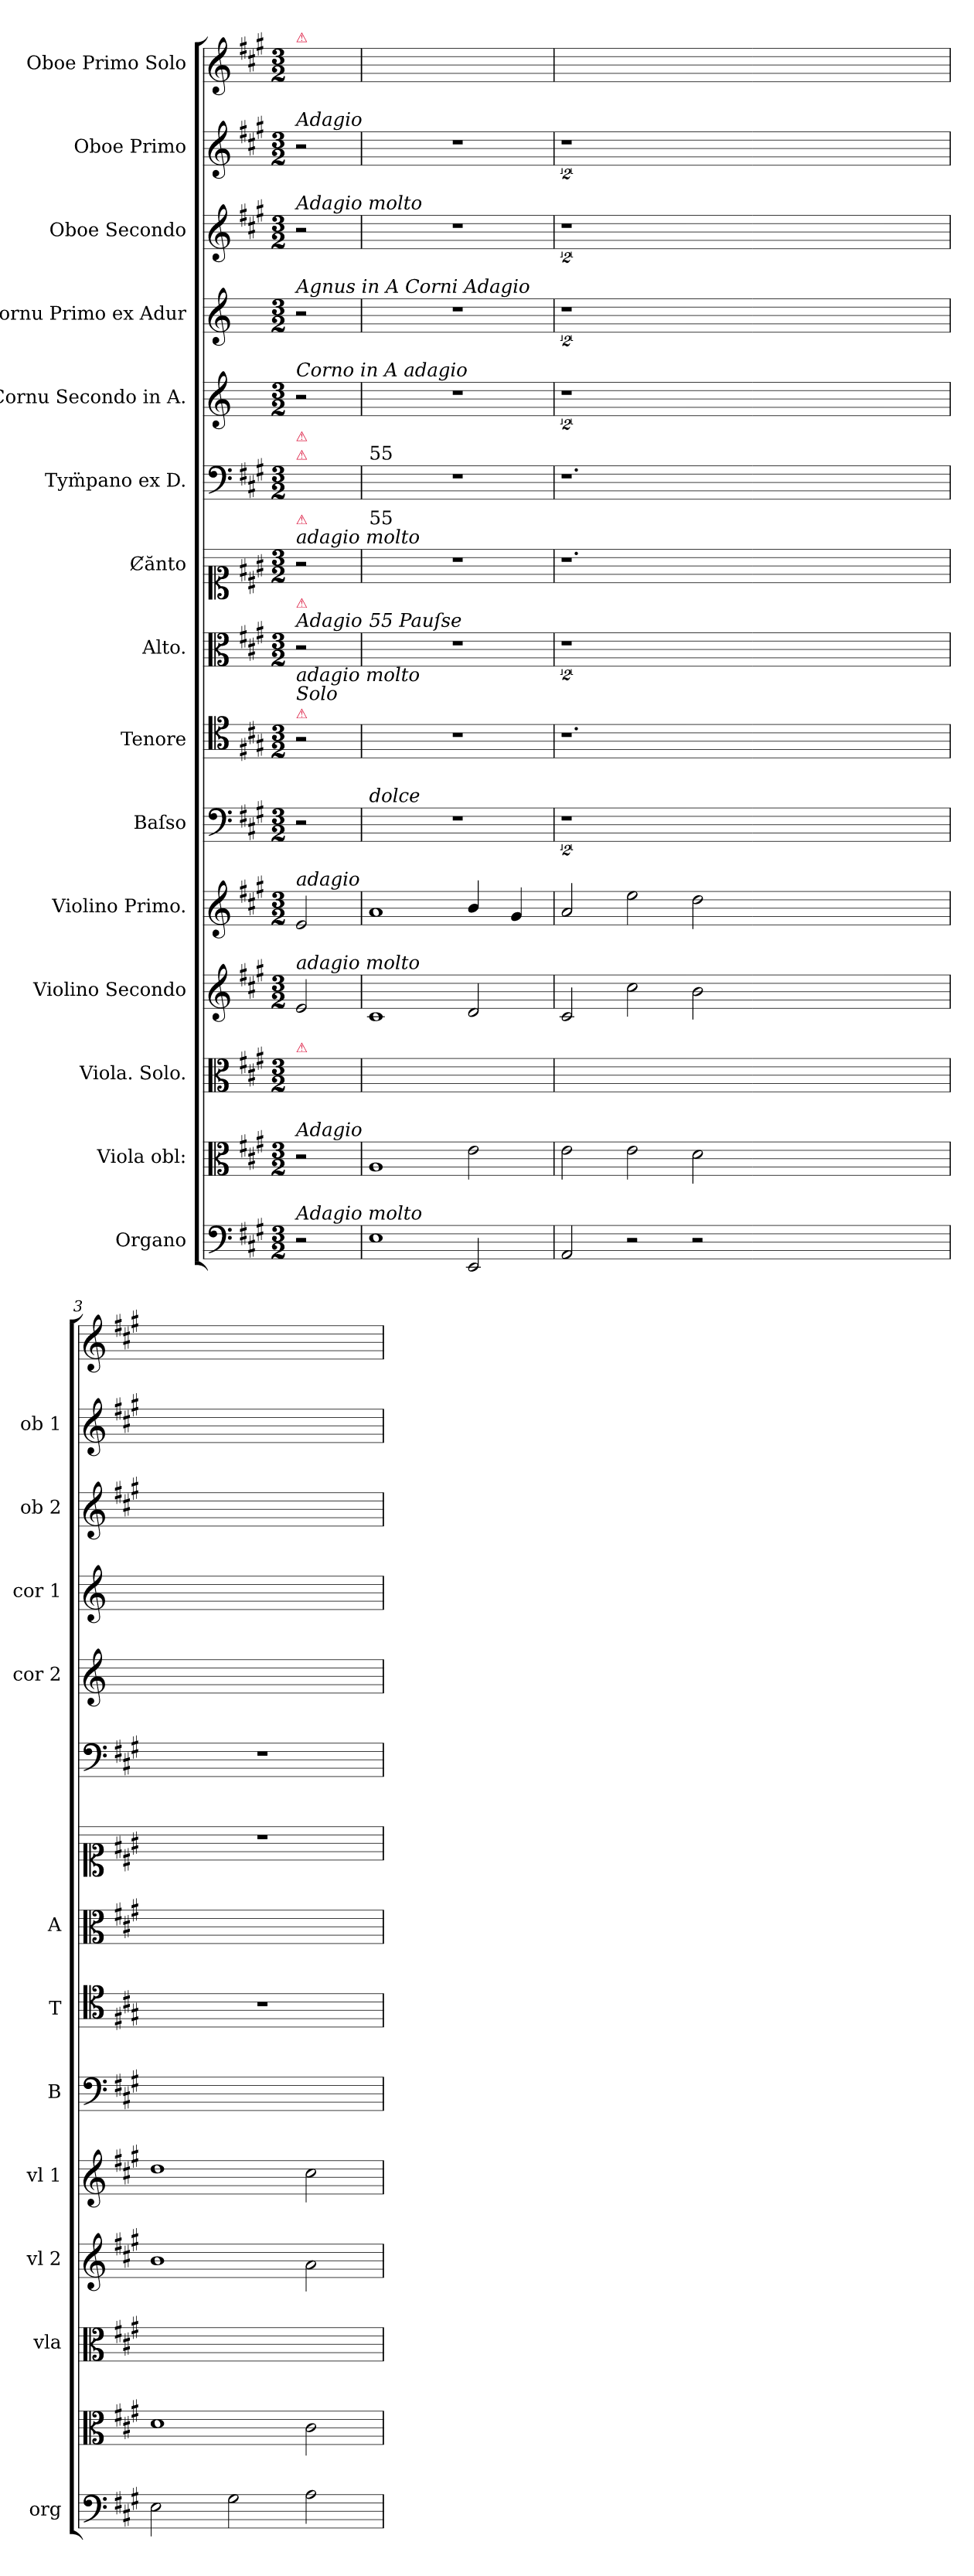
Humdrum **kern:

**kern	**kern	**kern	**kern	**kern	**kern	**kern	**kern	**kern	**kern	**kern	**kern	**kern	**kern	**kern
*part15	*part14	*part13	*part12	*part11	*part10	*part9	*part8	*part7	*part6	*part5	*part4	*part3	*part2	*part1
*staff15	*staff14	*staff13	*staff12	*staff11	*staff10	*staff9	*staff8	*staff7	*staff6	*staff5	*staff4	*staff3	*staff2	*staff1
*I"Organo	*I"Viola obl:	*I"Viola. Solo.	*I"Violino Secondo	*I"Violino Primo.	*I"Baſso	*I"Tenore	*I"Alto.	*I"Ȼănto	*I"Tym̈pano ex D.	*I"Cornu Secondo in A.	*I"Cornu Primo ex Adur	*I"Oboe Secondo	*I"Oboe Primo	*I"Oboe Primo Solo
*I'org	*	*I'vla	*I'vl 2	*I'vl 1	*I'B	*I'T	*I'A	*	*	*I'cor 2	*I'cor 1	*I'ob 2	*I'ob 1	*
*clefF4	*clefC3	*clefC3	*clefG2	*clefG2	*clefF4	*clefC4	*clefC3	*clefC1	*clefF4	*clefG2	*clefG2	*clefG2	*clefG2	*clefG2
*	*	*	*	*	*	*	*	*	*	*ITrd2c3	*ITrd2c3	*	*	*
*k[f#c#g#]	*k[f#c#g#]	*k[f#c#g#]	*k[f#c#g#]	*k[f#c#g#]	*k[f#c#g#]	*k[f#c#g#]	*k[f#c#g#]	*k[f#c#g#]	*k[f#c#g#]	*k[f#c#g#]	*k[f#c#g#]	*k[f#c#g#]	*k[f#c#g#]	*k[f#c#g#]
*A:	*A:	*A:	*A:	*A:	*A:	*A:	*A:	*A:	*A:	*A:	*A:	*A:	*A:	*A:
*M3/2	*M3/2	*M3/2	*M3/2	*M3/2	*M3/2	*M3/2	*M3/2	*M3/2	*M3/2	*M3/2	*M3/2	*M3/2	*M3/2	*M3/2
=	=	=	=	=	=	=	=	=	=	=	=	=	=	=
!	!	!	!	!	!	!	!	!	!	!	!	!	!	!LO:TX:a:color=crimson:t=⚠
!	!	!	!	!	!	!	!	!	!	!	!	!	!LO:TX:a:i:t=Adagio	!
!	!	!	!	!	!	!	!	!	!	!	!	!LO:TX:a:i:t=Adagio molto	!	!
!	!	!	!	!	!	!	!	!	!	!	!LO:TX:a:i:t=Agnus in A Corni Adagio	!	!	!
!	!	!	!	!	!	!	!	!	!	!LO:TX:a:i:t=Corno in A adagio	!	!	!	!
!	!	!	!	!	!	!	!	!	!LO:TX:a:color=crimson:t=⚠	!	!	!	!	!
!	!	!	!	!	!	!	!	!	!LO:TX:a:color=crimson:t=⚠	!	!	!	!	!
!	!	!	!	!	!	!	!	!LO:TX:a:i:t=adagio molto	!	!	!	!	!	!
!	!	!	!	!	!	!	!	!LO:TX:a:color=crimson:t=⚠	!	!	!	!	!	!
!	!	!	!	!	!	!	!LO:TX:a:i:t=Adagio	!	!	!	!	!	!	!
!	!	!	!	!	!	!	!LO:TX:a:color=crimson:t=⚠	!	!	!	!	!	!	!
!	!	!	!	!	!	!LO:TX:a:color=crimson:t=⚠	!	!	!	!	!	!	!	!
!	!	!	!	!	!	!LO:TX:a:i:t=Solo	!	!	!	!	!	!	!	!
!	!	!	!	!	!	!LO:TX:a:i:t=adagio molto	!	!	!	!	!	!	!	!
!	!	!	!	!LO:TX:a:i:t=adagio	!	!	!	!	!	!	!	!	!	!
!	!	!	!LO:TX:a:i:t=adagio molto	!	!	!	!	!	!	!	!	!	!	!
!	!	!LO:TX:a:color=crimson:t=⚠	!	!	!	!	!	!	!	!	!	!	!	!
!	!LO:TX:a:i:t=Adagio	!	!	!	!	!	!	!	!	!	!	!	!	!
!LO:TX:a:i:t=Adagio molto	!	!	!	!	!	!	!	!	!	!	!	!	!	!
2r	2r	2ryy	2e/	2e/	2r	2r	2r	2r	2ryy	2r	2r	2r	2r	2ryy
=1	=1	=1	=1	=1	=1	=1	=1	=1	=1	=1	=1	=1	=1	=1
!	!	!	!	!	!	!	!	!	!LO:TX:a:t=55	!	!	!	!	!
!	!	!	!	!	!	!	!	!LO:TX:a:t=55	!	!	!	!	!	!
!	!	!	!	!	!	!	!LO:TX:a:i:t=55 Pauſse	!	!	!	!	!	!	!
!	!	!	!	!	!LO:TX:a:i:t=dolce	!	!	!	!	!	!	!	!	!
1E	1A	1.ryy	1c#	1a	1.r	1.r	1.r	1.r	1.r	1.r	1.r	1.r	1.r	1.ryy
2EE/	2e\	.	2d/	4b/	.	.	.	.	.	.	.	.	.	.
.	.	.	.	4g#/	.	.	.	.	.	.	.	.	.	.
=2	=2	=2	=2	=2	=2	=2	=2	=2	=2	=2	=2	=2	=2	=2
2AA/	2e\	1.ryy	2c#/	2a/	2%9r	1.r	2%9r	1.r	1.r	2%9r	2%9r	2%9r	2%9r	1.ryy
2r	2e\	.	2cc#\	2ee\	.	.	.	.	.	.	.	.	.	.
2r	2d\	.	2b\	2dd\	.	.	.	.	.	.	.	.	.	.
0.ryy	0.ryy	0.ryy	0.ryy	0.ryy	.	0.ryy	.	0.ryy	0.ryy	.	.	.	.	0.ryy
=3	=3	=3	=3	=3	=3	=3	=3	=3	=3	=3	=3	=3	=3	=3
2E\	1d	1.ryy	1b	1dd	1.ryy	1.r	1.ryy	1.r	1.r	1.ryy	1.ryy	1.ryy	1.ryy	1.ryy
2G#\	.	.	.	.	.	.	.	.	.	.	.	.	.	.
2A\	2c#\	.	2a\	2cc#\	.	.	.	.	.	.	.	.	.	.
=	=	=	=	=	=	=	=	=	=	=	=	=	=	=
*-	*-	*-	*-	*-	*-	*-	*-	*-	*-	*-	*-	*-	*-	*-
